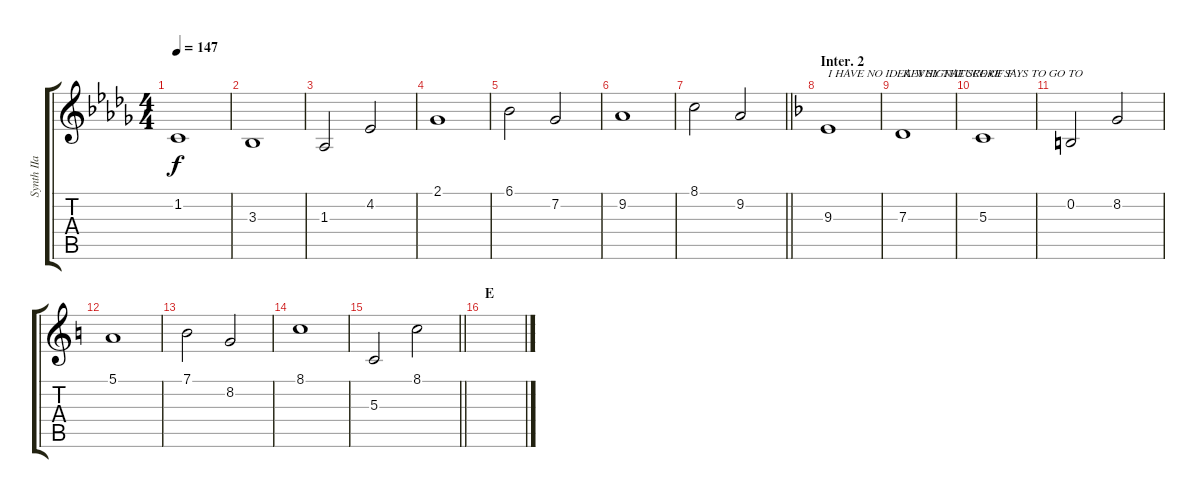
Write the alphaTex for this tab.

\track ("Synth IIa (Kotobuki Tsumugi)" "Synth IIa ") {instrument tubularbells}
\staff {score tabs}
\tuning (E4 B3 G3 D3 A2 E2) {hide}
\ts (4 4)
\tempo 147
\clef g2
\ks db
1.2.1{dy f} |
3.3.1 |
1.3.2 4.2.2 |
2.1.1 |
6.1.2 7.2.2 |
9.2.1 |
\barLineRight lightlight
8.1.2 9.2.2 |
\section ("" "Inter. 2")
\ks f
9.3.1{txt "I HAVE NO IDEA WHY THE SCORE SAYS TO GO TO"} |
7.3.1{txt "KEY SIGNATURE OF F"} |
5.3.1 |
0.2.2 8.2.2 |
\ks c
5.1.1 |
7.1.2 8.2.2 |
8.1.1 |
\barLineRight lightlight
5.3.2 8.1.2 |
\section ("" "E")
